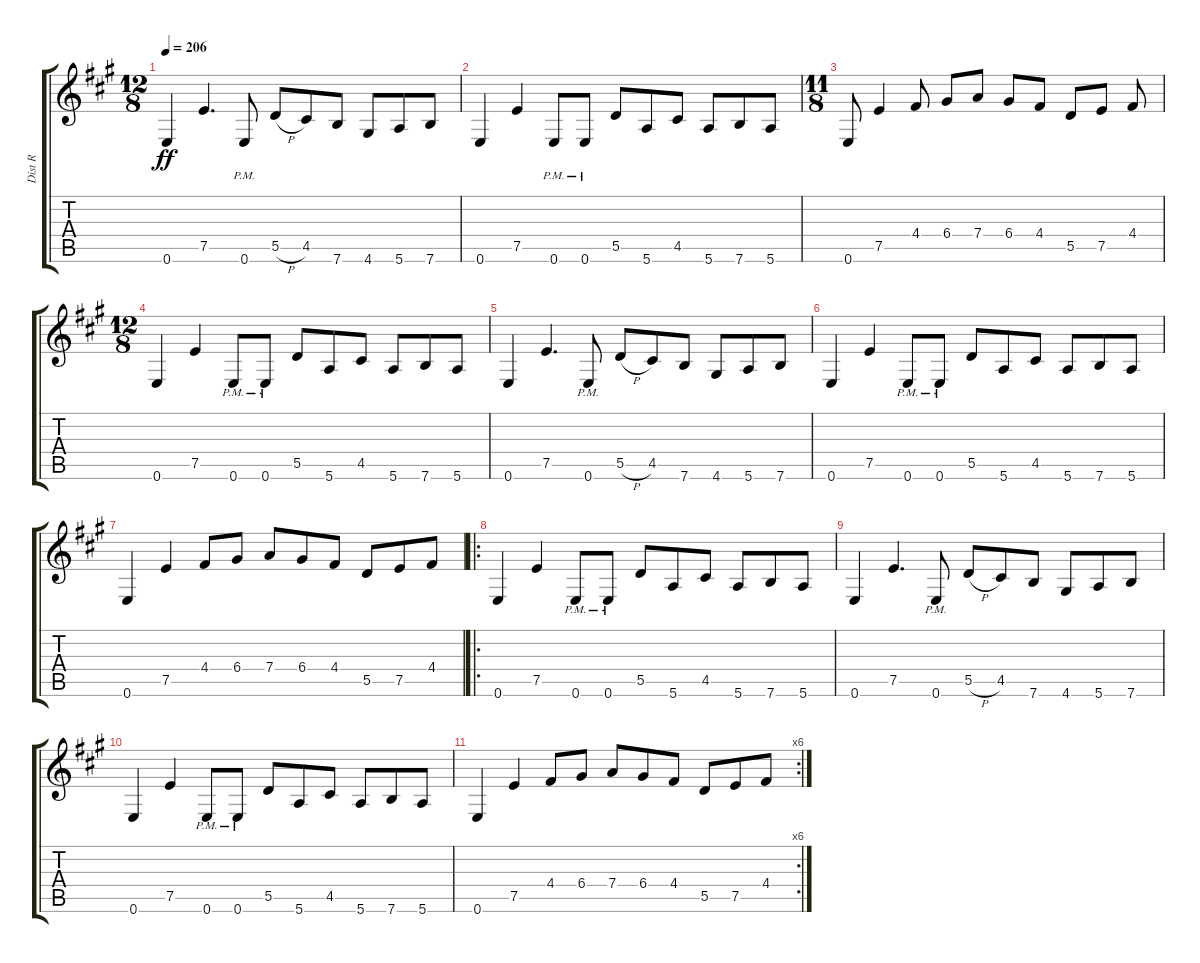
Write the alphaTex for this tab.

\track ("Dist R" "Dist R") {mute instrument distortionguitar}
\staff {score tabs}
\tuning (E4 B3 G3 D3 A2 E2) {hide}
\ts (12 8)
\tempo 206
\clef g2
\ks a
0.6.4{dy ff} 7.5.4{d} 0.6{pm}.8 5.5{h}.8 4.5.8 7.6.8 4.6.8 5.6.8 7.6.8 |
0.6.4 7.5.4 0.6{pm}.8 0.6{pm}.8 5.5.8 5.6.8 4.5.8 5.6.8 7.6.8 5.6.8 |
\ts (11 8)
0.6.8 7.5.4 4.4.8 6.4.8 7.4.8 6.4.8 4.4.8 5.5.8 7.5.8 4.4.8 |
\ts (12 8)
0.6.4 7.5.4 0.6{pm}.8 0.6{pm}.8 5.5.8 5.6.8 4.5.8 5.6.8 7.6.8 5.6.8 |
0.6.4 7.5.4{d} 0.6{pm}.8 5.5{h}.8 4.5.8 7.6.8 4.6.8 5.6.8 7.6.8 |
0.6.4 7.5.4 0.6{pm}.8 0.6{pm}.8 5.5.8 5.6.8 4.5.8 5.6.8 7.6.8 5.6.8 |
0.6.4 7.5.4 4.4.8 6.4.8 7.4.8 6.4.8 4.4.8 5.5.8 7.5.8 4.4.8 |
\ro
0.6.4 7.5.4 0.6{pm}.8 0.6{pm}.8 5.5.8 5.6.8 4.5.8 5.6.8 7.6.8 5.6.8 |
0.6.4 7.5.4{d} 0.6{pm}.8 5.5{h}.8 4.5.8 7.6.8 4.6.8 5.6.8 7.6.8 |
0.6.4 7.5.4 0.6{pm}.8 0.6{pm}.8 5.5.8 5.6.8 4.5.8 5.6.8 7.6.8 5.6.8 |
\rc 6
0.6.4 7.5.4 4.4.8 6.4.8 7.4.8 6.4.8 4.4.8 5.5.8 7.5.8 4.4.8
